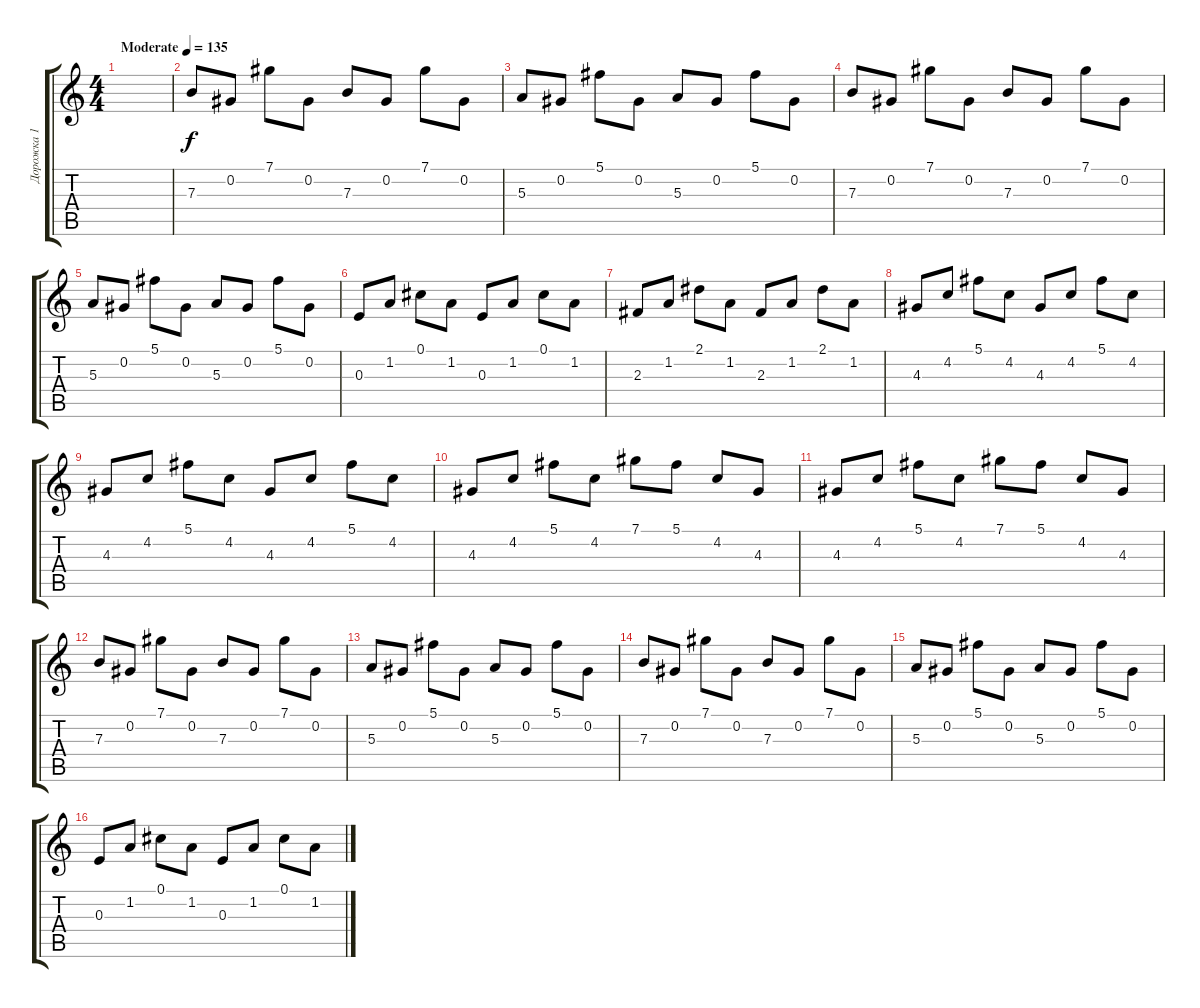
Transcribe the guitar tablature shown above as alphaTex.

\track ("Дорожка 1" "Дорожка 1") {instrument acousticguitarsteel}
\staff {score tabs}
\tuning (Db4 Ab3 E3 B2 Gb2 B1) {hide}
\ts (4 4)
\tempo (135 "Moderate")
\clef g2
\ks c
|
7.3.8 0.2.8 7.1.8 0.2.8 7.3.8 0.2.8 7.1.8 0.2.8 |
5.3.8 0.2.8 5.1.8 0.2.8 5.3.8 0.2.8 5.1.8 0.2.8 |
7.3.8 0.2.8 7.1.8 0.2.8 7.3.8 0.2.8 7.1.8 0.2.8 |
5.3.8 0.2.8 5.1.8 0.2.8 5.3.8 0.2.8 5.1.8 0.2.8 |
0.3.8 1.2.8 0.1.8 1.2.8 0.3.8 1.2.8 0.1.8 1.2.8 |
2.3.8 1.2.8 2.1.8 1.2.8 2.3.8 1.2.8 2.1.8 1.2.8 |
4.3.8 4.2.8 5.1.8 4.2.8 4.3.8 4.2.8 5.1.8 4.2.8 |
4.3.8 4.2.8 5.1.8 4.2.8 4.3.8 4.2.8 5.1.8 4.2.8 |
4.3.8 4.2.8 5.1.8 4.2.8 7.1.8 5.1.8 4.2.8 4.3.8 |
4.3.8 4.2.8 5.1.8 4.2.8 7.1.8 5.1.8 4.2.8 4.3.8 |
7.3.8 0.2.8 7.1.8 0.2.8 7.3.8 0.2.8 7.1.8 0.2.8 |
5.3.8 0.2.8 5.1.8 0.2.8 5.3.8 0.2.8 5.1.8 0.2.8 |
7.3.8 0.2.8 7.1.8 0.2.8 7.3.8 0.2.8 7.1.8 0.2.8 |
5.3.8 0.2.8 5.1.8 0.2.8 5.3.8 0.2.8 5.1.8 0.2.8 |
0.3.8 1.2.8 0.1.8 1.2.8 0.3.8 1.2.8 0.1.8 1.2.8
